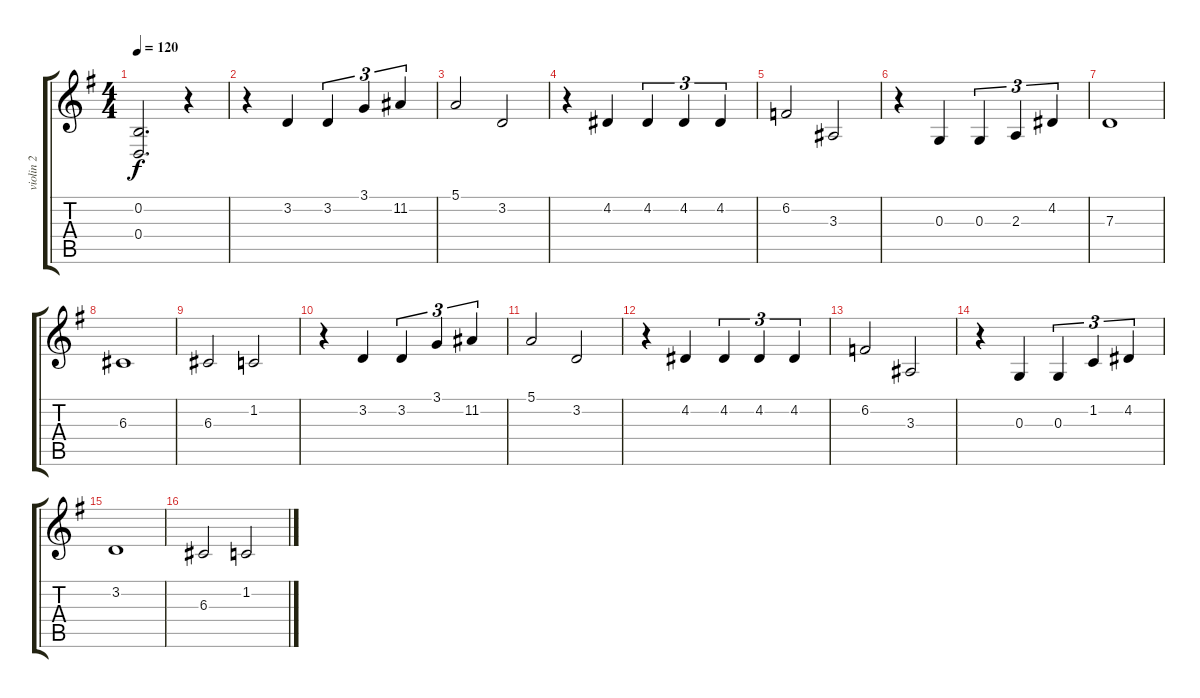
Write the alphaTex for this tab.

\track ("violin 2" "violin 2") {instrument violin}
\staff {score tabs}
\tuning (E4 B3 G3 D3 A2 E2) {hide}
\ts (4 4)
\tempo 120
\clef g2
\ks g
(0.2 0.4).2{d dy f} r.4 |
r.4 3.2.4 3.2.4{tu (3 2)} 3.1.4{tu (3 2)} 11.2.4{tu (3 2)} |
5.1.2 3.2.2 |
r.4 4.2.4 4.2.4{tu (3 2)} 4.2.4{tu (3 2)} 4.2.4{tu (3 2)} |
6.2.2 3.3.2 |
r.4 0.3.4 0.3.4{tu (3 2)} 2.3.4{tu (3 2)} 4.2.4{tu (3 2)} |
7.3.1 |
6.3.1 |
6.3.2 1.2.2 |
r.4 3.2.4 3.2.4{tu (3 2)} 3.1.4{tu (3 2)} 11.2.4{tu (3 2)} |
5.1.2 3.2.2 |
r.4 4.2.4 4.2.4{tu (3 2)} 4.2.4{tu (3 2)} 4.2.4{tu (3 2)} |
6.2.2 3.3.2 |
r.4 0.3.4 0.3.4{tu (3 2)} 1.2.4{tu (3 2)} 4.2.4{tu (3 2)} |
3.2.1 |
6.3.2 1.2.2
